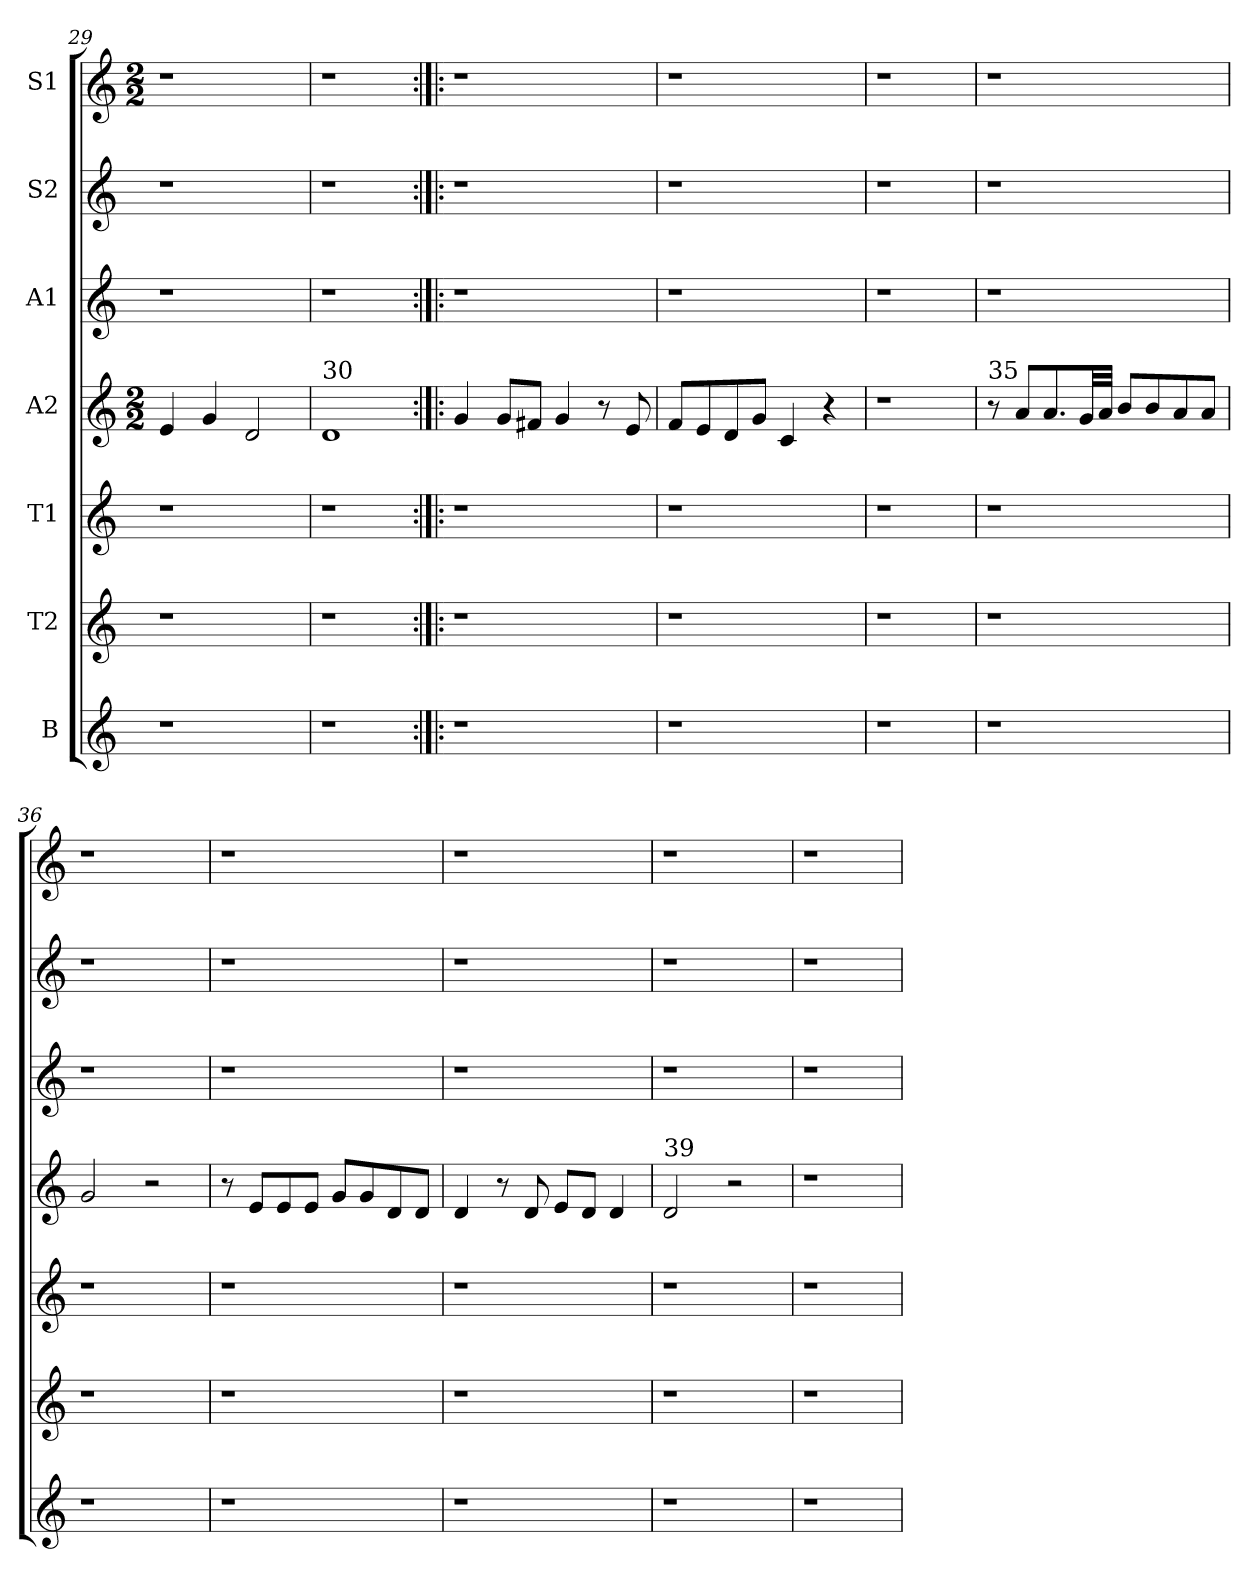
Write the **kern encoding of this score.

**kern	**kern	**kern	**kern	**kern	**kern	**kern
*part7	*part6	*part5	*part4	*part3	*part2	*part1
*staff7	*staff6	*staff5	*staff4	*staff3	*staff2	*staff1
*I"B	*I"T2	*I"T1	*I"A2	*I"A1	*I"S2	*I"S1
!!LO:PB:g=z
*clefG2	*clefG2	*clefG2	*clefG2	*clefG2	*clefG2	*clefG2
*ITrd-7c-12	*ITrd-7c-12	*ITrd-7c-12	*ITrd-7c-12	*ITrd-7c-12	*ITrd-7c-12	*ITrd-7c-12
*k[]	*k[]	*k[]	*k[]	*k[]	*k[]	*k[]
*	*	*	*M2/2	*	*	*M2/2
=29	=29	=29	=29	=29	=29	=29
1r	1r	1r	4ee/	1r	1r	1r
.	.	.	4gg/	.	.	.
.	.	.	2dd/	.	.	.
=30	=30	=30	=30	=30	=30	=30
!	!	!	!LO:TX:a:t=30	!	!	!
1r	1r	1r	1dd	1r	1r	1r
=31:|!|:	=31:|!|:	=31:|!|:	=31:|!|:	=31:|!|:	=31:|!|:	=31:|!|:
1r	1r	1r	4gg/	1r	1r	1r
.	.	.	8gg/L	.	.	.
.	.	.	8ff#X/J	.	.	.
.	.	.	4gg/	.	.	.
.	.	.	8r	.	.	.
.	.	.	8ee/	.	.	.
=32	=32	=32	=32	=32	=32	=32
1r	1r	1r	8ff/L	1r	1r	1r
.	.	.	8ee/	.	.	.
.	.	.	8dd/	.	.	.
.	.	.	8gg/J	.	.	.
.	.	.	4cc/	.	.	.
.	.	.	4r	.	.	.
=33	=33	=33	=33	=33	=33	=33
1r	1r	1r	1r	1r	1r	1r
=34	=34	=34	=34	=34	=34	=34
1r	1r	1r	1r	1r	1r	1r
!!LO:LB:g=z
=35	=35	=35	=35	=35	=35	=35
!	!	!	!LO:TX:a:t=35	!	!	!
1r	1r	1r	8r	1r	1r	1r
.	.	.	8aa/L	.	.	.
.	.	.	8.aa/	.	.	.
.	.	.	32gg/LL	.	.	.
.	.	.	32aa/JJJ	.	.	.
.	.	.	8bb/L	.	.	.
.	.	.	8bb/	.	.	.
.	.	.	8aa/	.	.	.
.	.	.	8aa/J	.	.	.
!!LO:PB:g=z
=36	=36	=36	=36	=36	=36	=36
1r	1r	1r	2gg/	1r	1r	1r
.	.	.	2r	.	.	.
=37	=37	=37	=37	=37	=37	=37
1r	1r	1r	8r	1r	1r	1r
.	.	.	8ee/L	.	.	.
.	.	.	8ee/	.	.	.
.	.	.	8ee/J	.	.	.
.	.	.	8gg/L	.	.	.
.	.	.	8gg/	.	.	.
.	.	.	8dd/	.	.	.
.	.	.	8dd/J	.	.	.
=38	=38	=38	=38	=38	=38	=38
1r	1r	1r	4dd/	1r	1r	1r
.	.	.	8r	.	.	.
.	.	.	8dd/	.	.	.
.	.	.	8ee/L	.	.	.
.	.	.	8dd/J	.	.	.
.	.	.	4dd/	.	.	.
=39	=39	=39	=39	=39	=39	=39
!	!	!	!LO:TX:a:t=39	!	!	!
1r	1r	1r	2dd/	1r	1r	1r
.	.	.	2r	.	.	.
=40	=40	=40	=40	=40	=40	=40
1r	1r	1r	1r	1r	1r	1r
=41	=41	=41	=41	=41	=41	=41
1r	1r	1r	1r	1r	1r	1r
=42	=42	=42	=42	=42	=42	=42
1r	1r	1r	1r	1r	1r	1r
=	=	=	=	=	=	=
*-	*-	*-	*-	*-	*-	*-
